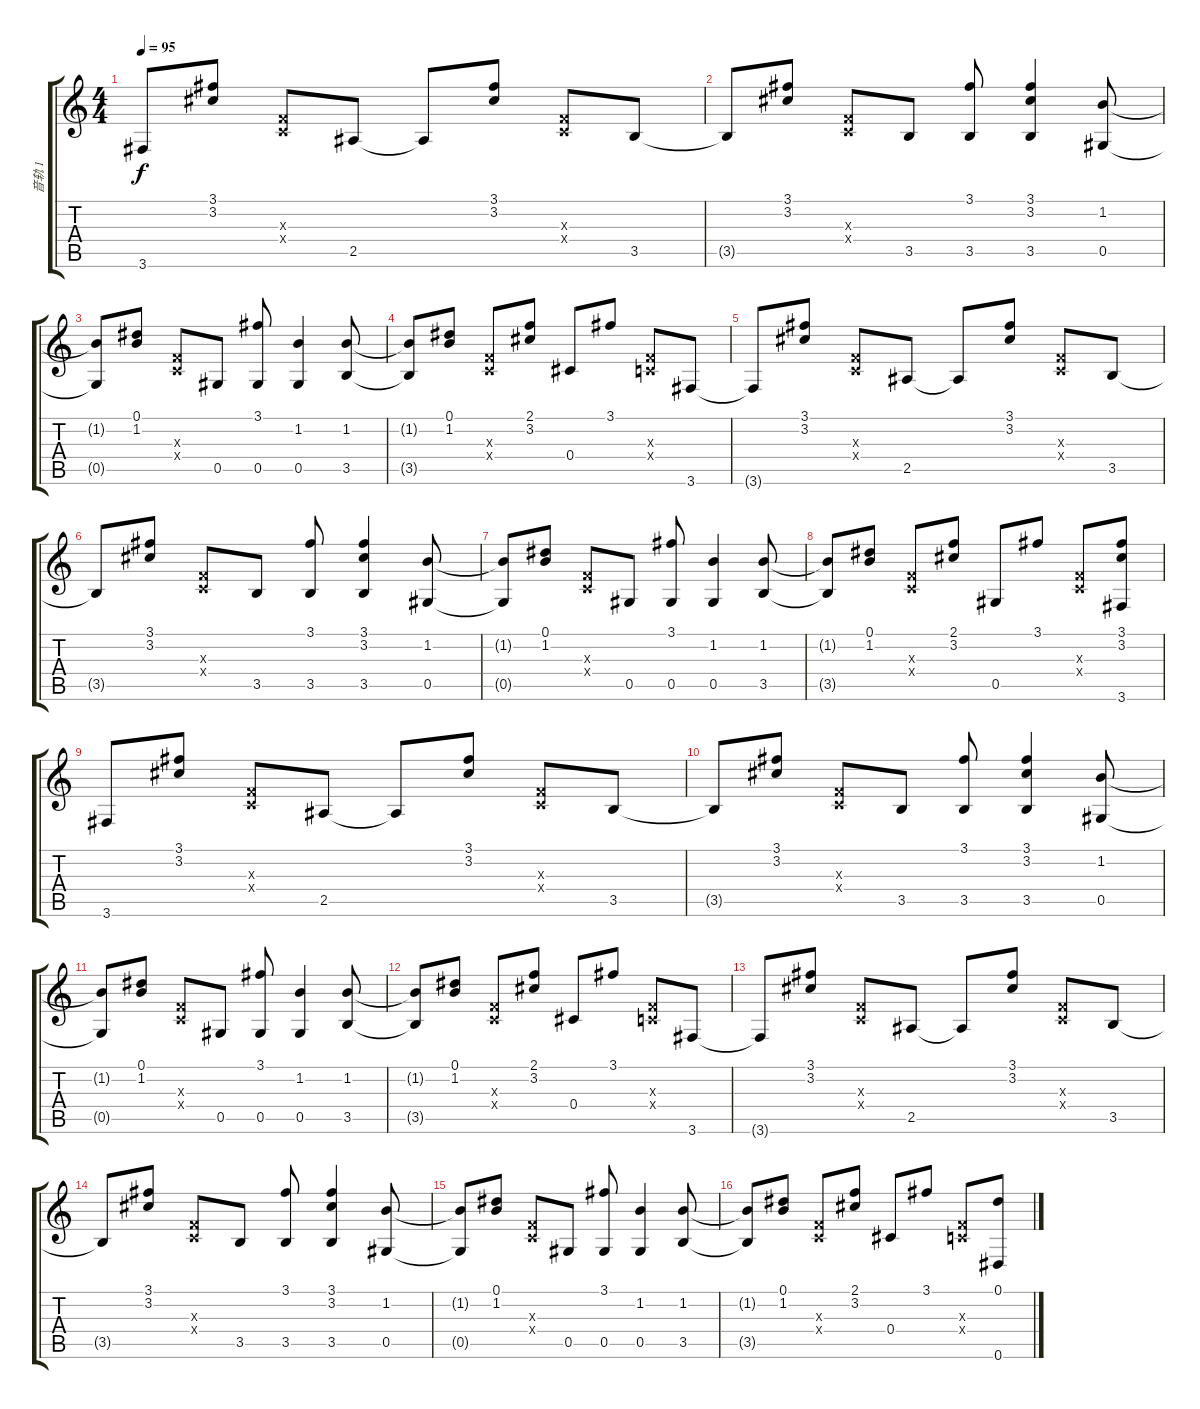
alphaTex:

\track ("音轨 1" "音轨 1") {instrument acousticguitarnylon}
\staff {score tabs}
\tuning (Eb4 Bb3 Gb3 Db3 Ab2 Eb2) {hide}
\ts (4 4)
\tempo 95
\clef g2
\ks c
3.6.8{dy f instrument acousticguitarnylon} (3.1 3.2).8 (-1.3{x} -1.4{x}).8 2.5.8 2.5{t}.8 (3.1 3.2).8 (-1.3{x} -1.4{x}).8 3.5.8 |
3.5{t}.8 (3.1 3.2).8 (-1.3{x} -1.4{x}).8 3.5.8 (3.1 3.5).8 (3.1 3.2 3.5).4 (1.2 0.5).8 |
(1.2{t} 0.5{t}).8 (0.1 1.2).8 (-1.3{x} -1.4{x}).8 0.5.8 (3.1 0.5).8 (1.2 0.5).4 (1.2 3.5).8 |
(1.2{t} 3.5{t}).8 (0.1 1.2).8 (-1.3{x} -1.4{x}).8 (2.1 3.2).8 0.4.8 3.1.8 (-1.3{x} -1.4{x}).8 3.6.8 |
3.6{t}.8 (3.1 3.2).8 (-1.3{x} -1.4{x}).8 2.5.8 2.5{t}.8 (3.1 3.2).8 (-1.3{x} -1.4{x}).8 3.5.8 |
3.5{t}.8 (3.1 3.2).8 (-1.3{x} -1.4{x}).8 3.5.8 (3.1 3.5).8 (3.1 3.2 3.5).4 (1.2 0.5).8 |
(1.2{t} 0.5{t}).8 (0.1 1.2).8 (-1.3{x} -1.4{x}).8 0.5.8 (3.1 0.5).8 (1.2 0.5).4 (1.2 3.5).8 |
(1.2{t} 3.5{t}).8 (0.1 1.2).8 (-1.3{x} -1.4{x}).8 (2.1 3.2).8 0.5.8 3.1.8 (-1.3{x} -1.4{x}).8 (3.1 3.2 3.6).8 |
3.6.8 (3.1 3.2).8 (-1.3{x} -1.4{x}).8 2.5.8 2.5{t}.8 (3.1 3.2).8 (-1.3{x} -1.4{x}).8 3.5.8 |
3.5{t}.8 (3.1 3.2).8 (-1.3{x} -1.4{x}).8 3.5.8 (3.1 3.5).8 (3.1 3.2 3.5).4 (1.2 0.5).8 |
(1.2{t} 0.5{t}).8 (0.1 1.2).8 (-1.3{x} -1.4{x}).8 0.5.8 (3.1 0.5).8 (1.2 0.5).4 (1.2 3.5).8 |
(1.2{t} 3.5{t}).8 (0.1 1.2).8 (-1.3{x} -1.4{x}).8 (2.1 3.2).8 0.4.8 3.1.8 (-1.3{x} -1.4{x}).8 3.6.8 |
3.6{t}.8 (3.1 3.2).8 (-1.3{x} -1.4{x}).8 2.5.8 2.5{t}.8 (3.1 3.2).8 (-1.3{x} -1.4{x}).8 3.5.8 |
3.5{t}.8 (3.1 3.2).8 (-1.3{x} -1.4{x}).8 3.5.8 (3.1 3.5).8 (3.1 3.2 3.5).4 (1.2 0.5).8 |
(1.2{t} 0.5{t}).8 (0.1 1.2).8 (-1.3{x} -1.4{x}).8 0.5.8 (3.1 0.5).8 (1.2 0.5).4 (1.2 3.5).8 |
(1.2{t} 3.5{t}).8 (0.1 1.2).8 (-1.3{x} -1.4{x}).8 (2.1 3.2).8 0.4.8 3.1.8 (-1.3{x} -1.4{x}).8 (0.1 0.6).8
